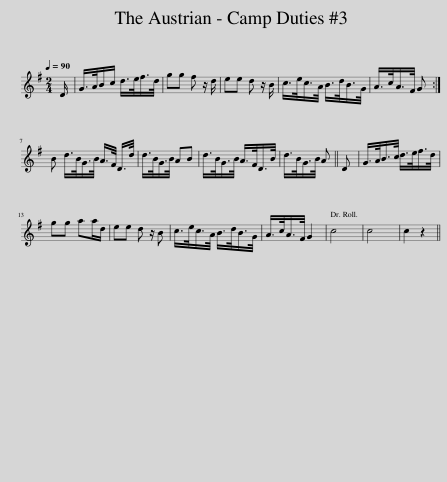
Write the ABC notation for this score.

X:1
L:1/8
Q:1/4=90
M:2/4
I:linebreak $
K:none
V:1 treble transpose="20 "
V:1
[K:G] D/ | G/>A/B/c/ d/>e/f/>d/ | gg f z/ d/ | ee d z/ B/ | c/>e/c/>A/ B/>d/B/>G/ | %5
 A/>c/A/>F/ G :|$ B d/>B/G/>B/ A/>F/ D/>d/ | d/>B/G/>B/ AB | d/>B/G/>B/ A/>F/D/>B/ | d/>B/G/>B/ A || %10
 D | G/>A/B/>c/ d/>e/f/>d/ |$ gg aa/d/ | ee d z/ B | c/>e/c/>A/ B/>d/B/>G/ | %15
 A/>c/A/>F/ G2 | c4 | c4 | c2 z2 || %19
